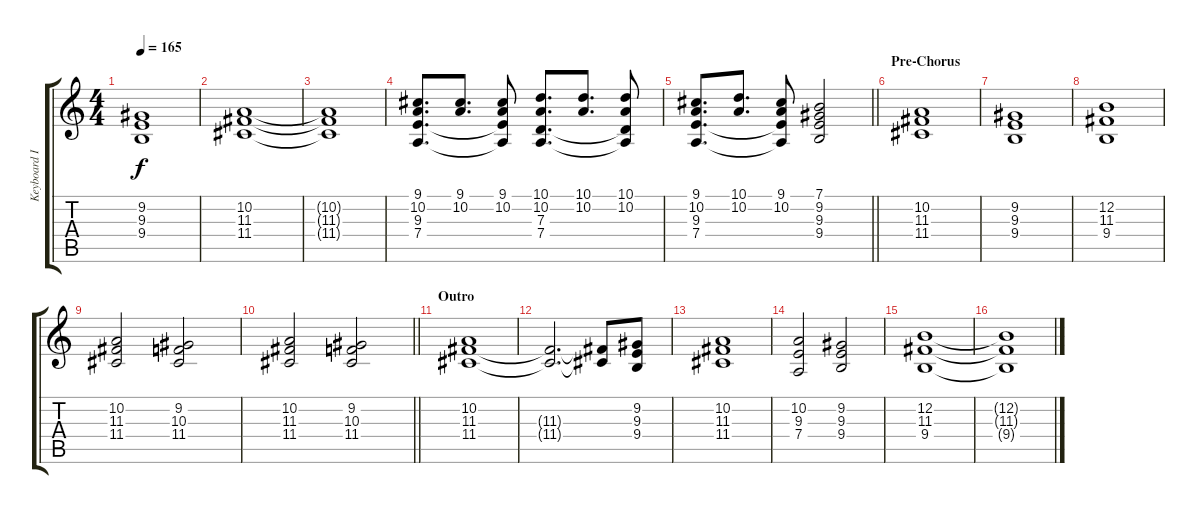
\track ("Keyboard II" "Keyboard I") {instrument synthstrings1}
\staff {score tabs}
\tuning (E4 B3 G3 D3 A2 E2) {hide}
\ts (4 4)
\tempo 165
\clef g2
\ks c
(9.2 9.3 9.4).1{dy f} |
(10.2 11.3 11.4).1 |
(10.2{t} 11.3{t} 11.4{t}).1 |
(9.1 10.2 9.3 7.4).8{d} (9.1 10.2).8{d} (9.1 10.2 9.3{t} 7.4{t}).8 (10.1 10.2 7.3 7.4).8{d} (10.1 10.2).8{d} (10.1 10.2 7.3{t} 7.4{t}).8 |
\barLineRight lightlight
(9.1 10.2 9.3 7.4).8{d} (10.1 10.2).8{d} (9.1 10.2 9.3{t} 7.4{t}).8 (7.1 9.2 9.3 9.4).2 |
\section ("" "Pre-Chorus")
(10.2 11.3 11.4).1 |
(9.2 9.3 9.4).1 |
(12.2 11.3 9.4).1 |
(10.2 11.3 11.4).2 (9.2 10.3 11.4).2 |
\barLineRight lightlight
(10.2 11.3 11.4).2 (9.2 10.3 11.4).2 |
\section ("" "Outro")
(10.2 11.3 11.4).1 |
(11.3{t} 11.4{t}).2{d} (11.3{t} 11.4{t}).8 (9.2 9.3 9.4).8 |
(10.2 11.3 11.4).1 |
(10.2 9.3 7.4).2 (9.2 9.3 9.4).2 |
(12.2 11.3 9.4).1 |
(12.2{t} 11.3{t} 9.4{t}).1
